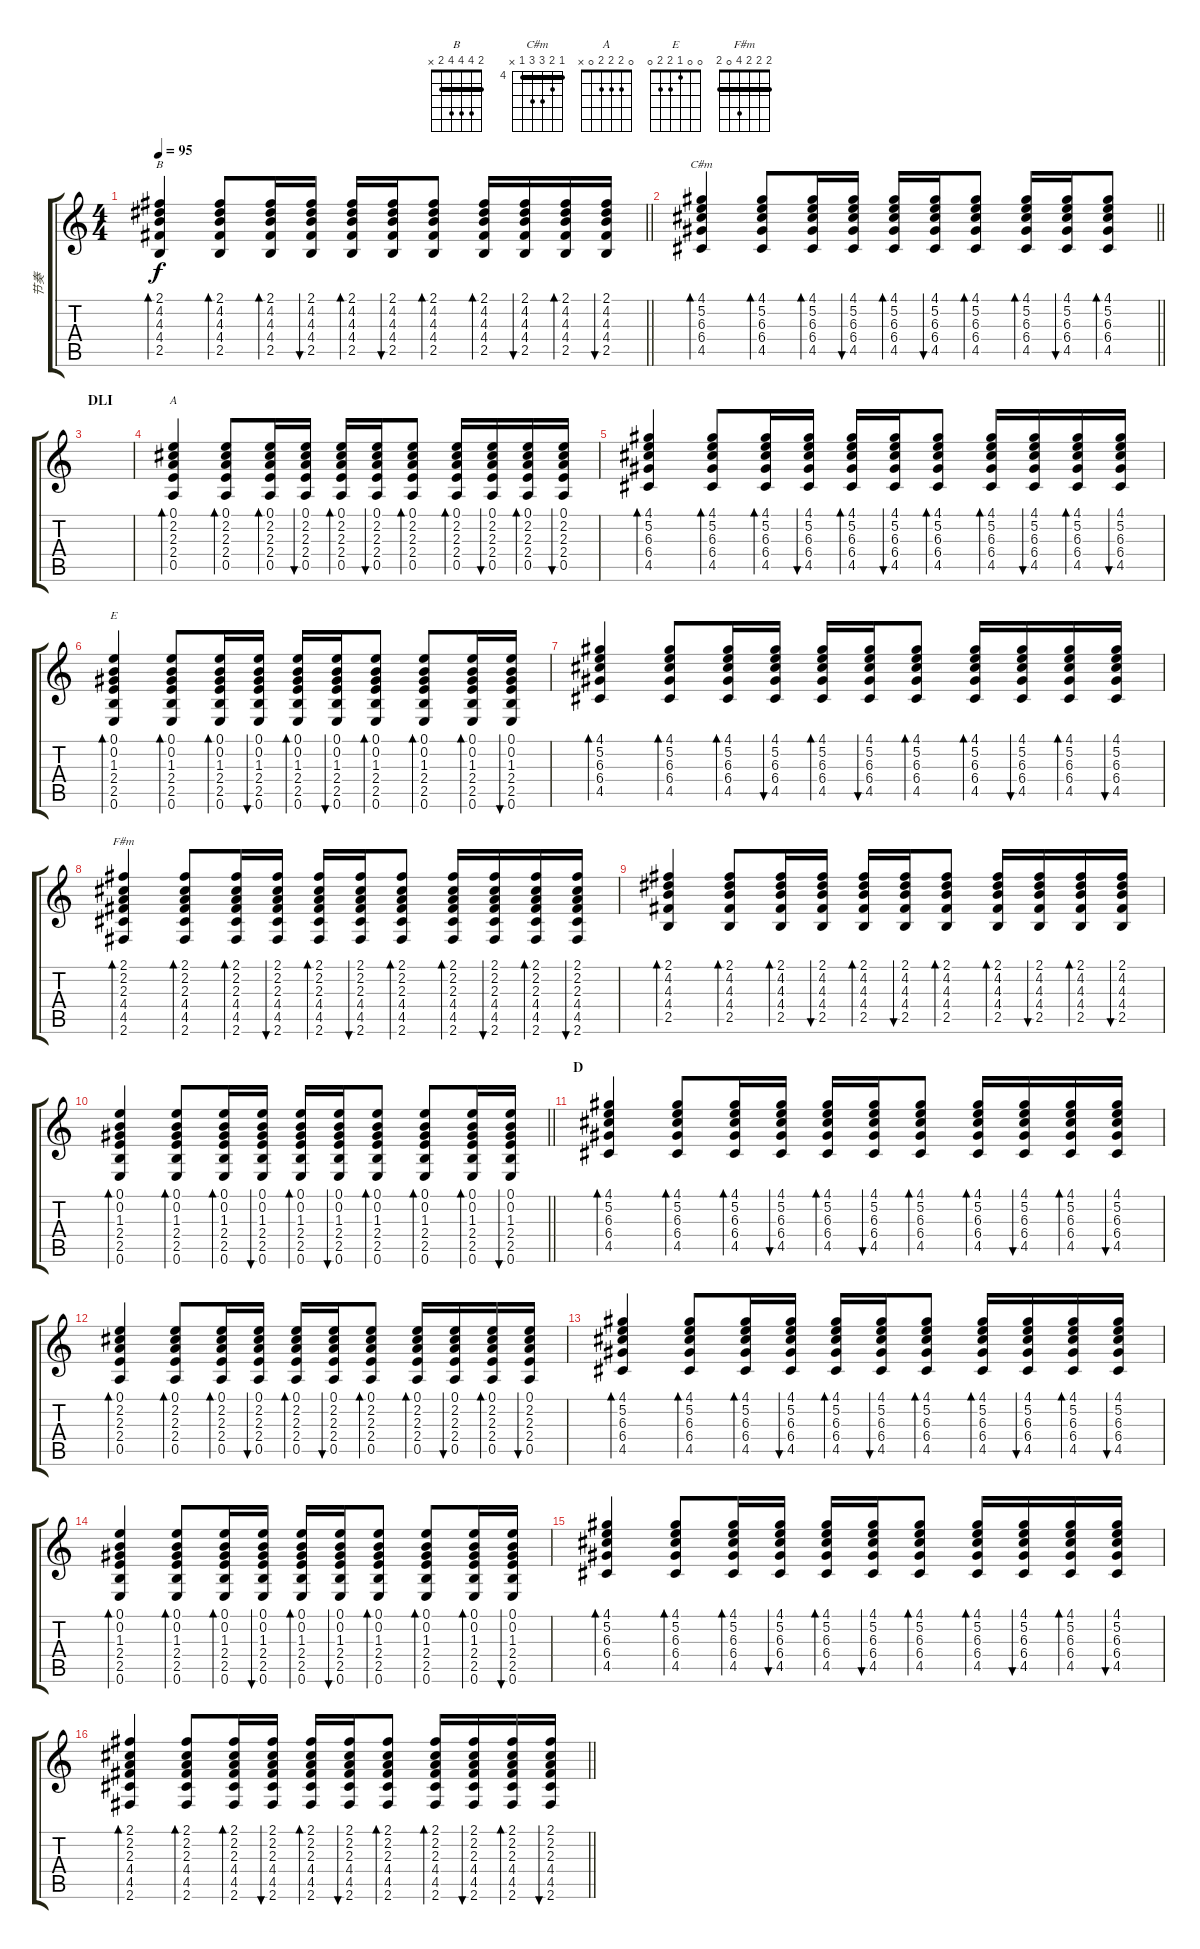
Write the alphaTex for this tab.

\track ("节奏" "节奏") {instrument acousticguitarsteel}
\staff {score tabs}
\tuning (E4 B3 G3 D3 A2 E2) {hide}
\chord ("B" 2 4 4 4 2 x) {barre 2}
\chord ("C#m" 4 5 6 6 4 x) {firstfret 4 barre 4}
\chord ("A" 0 2 2 2 0 x)
\chord ("E" 0 0 1 2 2 0)
\chord ("F#m" 2 2 2 4 0 2) {barre 2}
\ts (4 4)
\tempo 95
\clef g2
\barLineRight lightlight
\ks c
(2.1 4.2 4.3 4.4 2.5).4{bd 30 ch "B" dy f} (2.1 4.2 4.3 4.4 2.5).8{bd 30} (2.1 4.2 4.3 4.4 2.5).16{bd 30} (2.1 4.2 4.3 4.4 2.5).16{bu 30} (2.1 4.2 4.3 4.4 2.5).16{bd 30} (2.1 4.2 4.3 4.4 2.5).16{bu 30} (2.1 4.2 4.3 4.4 2.5).8{bd 30} (2.1 4.2 4.3 4.4 2.5).16{bd 30} (2.1 4.2 4.3 4.4 2.5).16{bu 30} (2.1 4.2 4.3 4.4 2.5).16{bd 30} (2.1 4.2 4.3 4.4 2.5).16{bu 30} |
\section ("" "")
\barLineRight lightlight
(4.1 5.2 6.3 6.4 4.5).4{bd 30 ch "C#m"} (4.1 5.2 6.3 6.4 4.5).8{bd 30} (4.1 5.2 6.3 6.4 4.5).16{bd 30} (4.1 5.2 6.3 6.4 4.5).16{bu 30} (4.1 5.2 6.3 6.4 4.5).16{bd 30} (4.1 5.2 6.3 6.4 4.5).16{bu 30} (4.1 5.2 6.3 6.4 4.5).8{bd 30} (4.1 5.2 6.3 6.4 4.5).16{bd 30} (4.1 5.2 6.3 6.4 4.5).16{bu 30} (4.1 5.2 6.3 6.4 4.5).8{bd 30} |
\section ("" "DLI")
|
(0.1 2.2 2.3 2.4 0.5).4{bd 30 ch "A"} (0.1 2.2 2.3 2.4 0.5).8{bd 30} (0.1 2.2 2.3 2.4 0.5).16{bd 30} (0.1 2.2 2.3 2.4 0.5).16{bu 30} (0.1 2.2 2.3 2.4 0.5).16{bd 30} (0.1 2.2 2.3 2.4 0.5).16{bu 30} (0.1 2.2 2.3 2.4 0.5).8{bd 30} (0.1 2.2 2.3 2.4 0.5).16{bd 30} (0.1 2.2 2.3 2.4 0.5).16{bu 30} (0.1 2.2 2.3 2.4 0.5).16{bd 30} (0.1 2.2 2.3 2.4 0.5).16{bu 30} |
(4.1 5.2 6.3 6.4 4.5).4{bd 30} (4.1 5.2 6.3 6.4 4.5).8{bd 30} (4.1 5.2 6.3 6.4 4.5).16{bd 30} (4.1 5.2 6.3 6.4 4.5).16{bu 30} (4.1 5.2 6.3 6.4 4.5).16{bd 30} (4.1 5.2 6.3 6.4 4.5).16{bu 30} (4.1 5.2 6.3 6.4 4.5).8{bd 30} (4.1 5.2 6.3 6.4 4.5).16{bd 30} (4.1 5.2 6.3 6.4 4.5).16{bu 30} (4.1 5.2 6.3 6.4 4.5).16{bd 30} (4.1 5.2 6.3 6.4 4.5).16{bu 30} |
(0.1 0.2 1.3 2.4 2.5 0.6).4{bd 30 ch "E"} (0.1 0.2 1.3 2.4 2.5 0.6).8{bd 30} (0.1 0.2 1.3 2.4 2.5 0.6).16{bd 30} (0.1 0.2 1.3 2.4 2.5 0.6).16{bu 30} (0.1 0.2 1.3 2.4 2.5 0.6).16{bd 30} (0.1 0.2 1.3 2.4 2.5 0.6).16{bu 30} (0.1 0.2 1.3 2.4 2.5 0.6).8{bd 30} (0.1 0.2 1.3 2.4 2.5 0.6).8{bd 30} (0.1 0.2 1.3 2.4 2.5 0.6).16{bd 30} (0.1 0.2 1.3 2.4 2.5 0.6).16{bu 30} |
(4.1 5.2 6.3 6.4 4.5).4{bd 30} (4.1 5.2 6.3 6.4 4.5).8{bd 30} (4.1 5.2 6.3 6.4 4.5).16{bd 30} (4.1 5.2 6.3 6.4 4.5).16{bu 30} (4.1 5.2 6.3 6.4 4.5).16{bd 30} (4.1 5.2 6.3 6.4 4.5).16{bu 30} (4.1 5.2 6.3 6.4 4.5).8{bd 30} (4.1 5.2 6.3 6.4 4.5).16{bd 30} (4.1 5.2 6.3 6.4 4.5).16{bu 30} (4.1 5.2 6.3 6.4 4.5).16{bd 30} (4.1 5.2 6.3 6.4 4.5).16{bu 30} |
(2.1 2.2 2.3 4.4 4.5 2.6).4{bd 30 ch "F#m"} (2.1 2.2 2.3 4.4 4.5 2.6).8{bd 30} (2.1 2.2 2.3 4.4 4.5 2.6).16{bd 30} (2.1 2.2 2.3 4.4 4.5 2.6).16{bu 30} (2.1 2.2 2.3 4.4 4.5 2.6).16{bd 30} (2.1 2.2 2.3 4.4 4.5 2.6).16{bu 30} (2.1 2.2 2.3 4.4 4.5 2.6).8{bd 30} (2.1 2.2 2.3 4.4 4.5 2.6).16{bd 30} (2.1 2.2 2.3 4.4 4.5 2.6).16{bu 30} (2.1 2.2 2.3 4.4 4.5 2.6).16{bd 30} (2.1 2.2 2.3 4.4 4.5 2.6).16{bu 30} |
(2.1 4.2 4.3 4.4 2.5).4{bd 30} (2.1 4.2 4.3 4.4 2.5).8{bd 30} (2.1 4.2 4.3 4.4 2.5).16{bd 30} (2.1 4.2 4.3 4.4 2.5).16{bu 30} (2.1 4.2 4.3 4.4 2.5).16{bd 30} (2.1 4.2 4.3 4.4 2.5).16{bu 30} (2.1 4.2 4.3 4.4 2.5).8{bd 30} (2.1 4.2 4.3 4.4 2.5).16{bd 30} (2.1 4.2 4.3 4.4 2.5).16{bu 30} (2.1 4.2 4.3 4.4 2.5).16{bd 30} (2.1 4.2 4.3 4.4 2.5).16{bu 30} |
\barLineRight lightlight
(0.1 0.2 1.3 2.4 2.5 0.6).4{bd 30} (0.1 0.2 1.3 2.4 2.5 0.6).8{bd 30} (0.1 0.2 1.3 2.4 2.5 0.6).16{bd 30} (0.1 0.2 1.3 2.4 2.5 0.6).16{bu 30} (0.1 0.2 1.3 2.4 2.5 0.6).16{bd 30} (0.1 0.2 1.3 2.4 2.5 0.6).16{bu 30} (0.1 0.2 1.3 2.4 2.5 0.6).8{bd 30} (0.1 0.2 1.3 2.4 2.5 0.6).8{bd 30} (0.1 0.2 1.3 2.4 2.5 0.6).16{bd 30} (0.1 0.2 1.3 2.4 2.5 0.6).16{bu 30} |
\section ("" "D")
(4.1 5.2 6.3 6.4 4.5).4{bd 30} (4.1 5.2 6.3 6.4 4.5).8{bd 30} (4.1 5.2 6.3 6.4 4.5).16{bd 30} (4.1 5.2 6.3 6.4 4.5).16{bu 30} (4.1 5.2 6.3 6.4 4.5).16{bd 30} (4.1 5.2 6.3 6.4 4.5).16{bu 30} (4.1 5.2 6.3 6.4 4.5).8{bd 30} (4.1 5.2 6.3 6.4 4.5).16{bd 30} (4.1 5.2 6.3 6.4 4.5).16{bu 30} (4.1 5.2 6.3 6.4 4.5).16{bd 30} (4.1 5.2 6.3 6.4 4.5).16{bu 30} |
(0.1 2.2 2.3 2.4 0.5).4{bd 30} (0.1 2.2 2.3 2.4 0.5).8{bd 30} (0.1 2.2 2.3 2.4 0.5).16{bd 30} (0.1 2.2 2.3 2.4 0.5).16{bu 30} (0.1 2.2 2.3 2.4 0.5).16{bd 30} (0.1 2.2 2.3 2.4 0.5).16{bu 30} (0.1 2.2 2.3 2.4 0.5).8{bd 30} (0.1 2.2 2.3 2.4 0.5).16{bd 30} (0.1 2.2 2.3 2.4 0.5).16{bu 30} (0.1 2.2 2.3 2.4 0.5).16{bd 30} (0.1 2.2 2.3 2.4 0.5).16{bu 30} |
(4.1 5.2 6.3 6.4 4.5).4{bd 30} (4.1 5.2 6.3 6.4 4.5).8{bd 30} (4.1 5.2 6.3 6.4 4.5).16{bd 30} (4.1 5.2 6.3 6.4 4.5).16{bu 30} (4.1 5.2 6.3 6.4 4.5).16{bd 30} (4.1 5.2 6.3 6.4 4.5).16{bu 30} (4.1 5.2 6.3 6.4 4.5).8{bd 30} (4.1 5.2 6.3 6.4 4.5).16{bd 30} (4.1 5.2 6.3 6.4 4.5).16{bu 30} (4.1 5.2 6.3 6.4 4.5).16{bd 30} (4.1 5.2 6.3 6.4 4.5).16{bu 30} |
(0.1 0.2 1.3 2.4 2.5 0.6).4{bd 30} (0.1 0.2 1.3 2.4 2.5 0.6).8{bd 30} (0.1 0.2 1.3 2.4 2.5 0.6).16{bd 30} (0.1 0.2 1.3 2.4 2.5 0.6).16{bu 30} (0.1 0.2 1.3 2.4 2.5 0.6).16{bd 30} (0.1 0.2 1.3 2.4 2.5 0.6).16{bu 30} (0.1 0.2 1.3 2.4 2.5 0.6).8{bd 30} (0.1 0.2 1.3 2.4 2.5 0.6).8{bd 30} (0.1 0.2 1.3 2.4 2.5 0.6).16{bd 30} (0.1 0.2 1.3 2.4 2.5 0.6).16{bu 30} |
(4.1 5.2 6.3 6.4 4.5).4{bd 30} (4.1 5.2 6.3 6.4 4.5).8{bd 30} (4.1 5.2 6.3 6.4 4.5).16{bd 30} (4.1 5.2 6.3 6.4 4.5).16{bu 30} (4.1 5.2 6.3 6.4 4.5).16{bd 30} (4.1 5.2 6.3 6.4 4.5).16{bu 30} (4.1 5.2 6.3 6.4 4.5).8{bd 30} (4.1 5.2 6.3 6.4 4.5).16{bd 30} (4.1 5.2 6.3 6.4 4.5).16{bu 30} (4.1 5.2 6.3 6.4 4.5).16{bd 30} (4.1 5.2 6.3 6.4 4.5).16{bu 30} |
\barLineRight lightlight
(2.1 2.2 2.3 4.4 4.5 2.6).4{bd 30} (2.1 2.2 2.3 4.4 4.5 2.6).8{bd 30} (2.1 2.2 2.3 4.4 4.5 2.6).16{bd 30} (2.1 2.2 2.3 4.4 4.5 2.6).16{bu 30} (2.1 2.2 2.3 4.4 4.5 2.6).16{bd 30} (2.1 2.2 2.3 4.4 4.5 2.6).16{bu 30} (2.1 2.2 2.3 4.4 4.5 2.6).8{bd 30} (2.1 2.2 2.3 4.4 4.5 2.6).16{bd 30} (2.1 2.2 2.3 4.4 4.5 2.6).16{bu 30} (2.1 2.2 2.3 4.4 4.5 2.6).16{bd 30} (2.1 2.2 2.3 4.4 4.5 2.6).16{bu 30}
